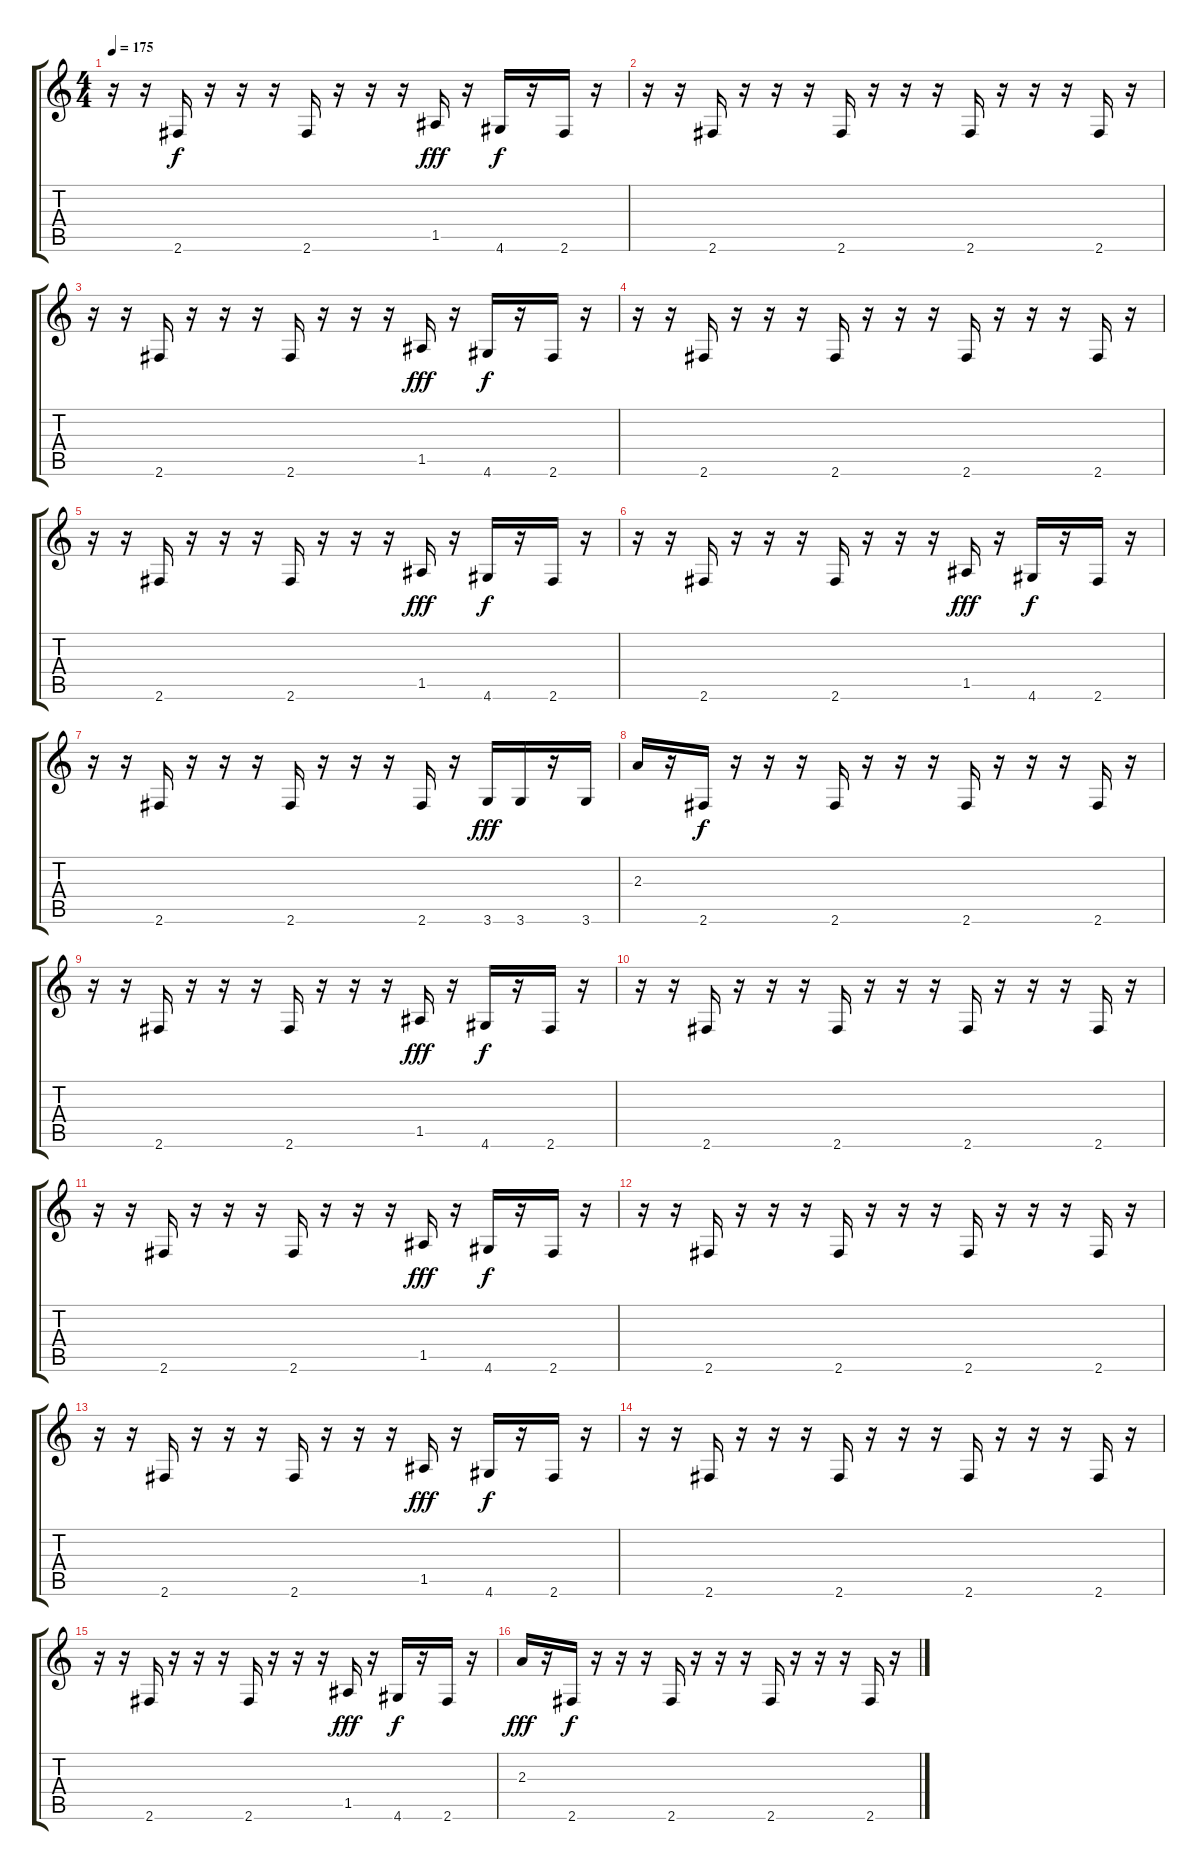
\track "" {instrument acousticguitarsteel}
\staff {score tabs}
\tuning (E4 B3 G3 D3 A2 E2) {hide}
\ts (4 4)
\tempo 175
\clef g2
\ks c
r.16{dy f} r.16 2.6.16 r.16 r.16 r.16 2.6.16 r.16 r.16 r.16 1.5.16{dy fff} r.16 4.6.16{dy f} r.16 2.6.16 r.16 |
r.16 r.16 2.6.16 r.16 r.16 r.16 2.6.16 r.16 r.16 r.16 2.6.16 r.16 r.16 r.16 2.6.16 r.16 |
r.16 r.16 2.6.16 r.16 r.16 r.16 2.6.16 r.16 r.16 r.16 1.5.16{dy fff} r.16 4.6.16{dy f} r.16 2.6.16 r.16 |
r.16 r.16 2.6.16 r.16 r.16 r.16 2.6.16 r.16 r.16 r.16 2.6.16 r.16 r.16 r.16 2.6.16 r.16 |
r.16 r.16 2.6.16 r.16 r.16 r.16 2.6.16 r.16 r.16 r.16 1.5.16{dy fff} r.16 4.6.16{dy f} r.16 2.6.16 r.16 |
r.16 r.16 2.6.16 r.16 r.16 r.16 2.6.16 r.16 r.16 r.16 1.5.16{dy fff} r.16 4.6.16{dy f} r.16 2.6.16 r.16 |
r.16 r.16 2.6.16 r.16 r.16 r.16 2.6.16 r.16 r.16 r.16 2.6.16 r.16 3.6.16{dy fff} 3.6.16 r.16 3.6.16 |
2.3.16 r.16 2.6.16{dy f} r.16 r.16 r.16 2.6.16 r.16 r.16 r.16 2.6.16 r.16 r.16 r.16 2.6.16 r.16 |
r.16 r.16 2.6.16 r.16 r.16 r.16 2.6.16 r.16 r.16 r.16 1.5.16{dy fff} r.16 4.6.16{dy f} r.16 2.6.16 r.16 |
r.16 r.16 2.6.16 r.16 r.16 r.16 2.6.16 r.16 r.16 r.16 2.6.16 r.16 r.16 r.16 2.6.16 r.16 |
r.16 r.16 2.6.16 r.16 r.16 r.16 2.6.16 r.16 r.16 r.16 1.5.16{dy fff} r.16 4.6.16{dy f} r.16 2.6.16 r.16 |
r.16 r.16 2.6.16 r.16 r.16 r.16 2.6.16 r.16 r.16 r.16 2.6.16 r.16 r.16 r.16 2.6.16 r.16 |
r.16 r.16 2.6.16 r.16 r.16 r.16 2.6.16 r.16 r.16 r.16 1.5.16{dy fff} r.16 4.6.16{dy f} r.16 2.6.16 r.16 |
r.16 r.16 2.6.16 r.16 r.16 r.16 2.6.16 r.16 r.16 r.16 2.6.16 r.16 r.16 r.16 2.6.16 r.16 |
r.16 r.16 2.6.16 r.16 r.16 r.16 2.6.16 r.16 r.16 r.16 1.5.16{dy fff} r.16 4.6.16{dy f} r.16 2.6.16 r.16 |
2.3.16{dy fff} r.16 2.6.16{dy f} r.16 r.16 r.16 2.6.16 r.16 r.16 r.16 2.6.16 r.16 r.16 r.16 2.6.16 r.16
